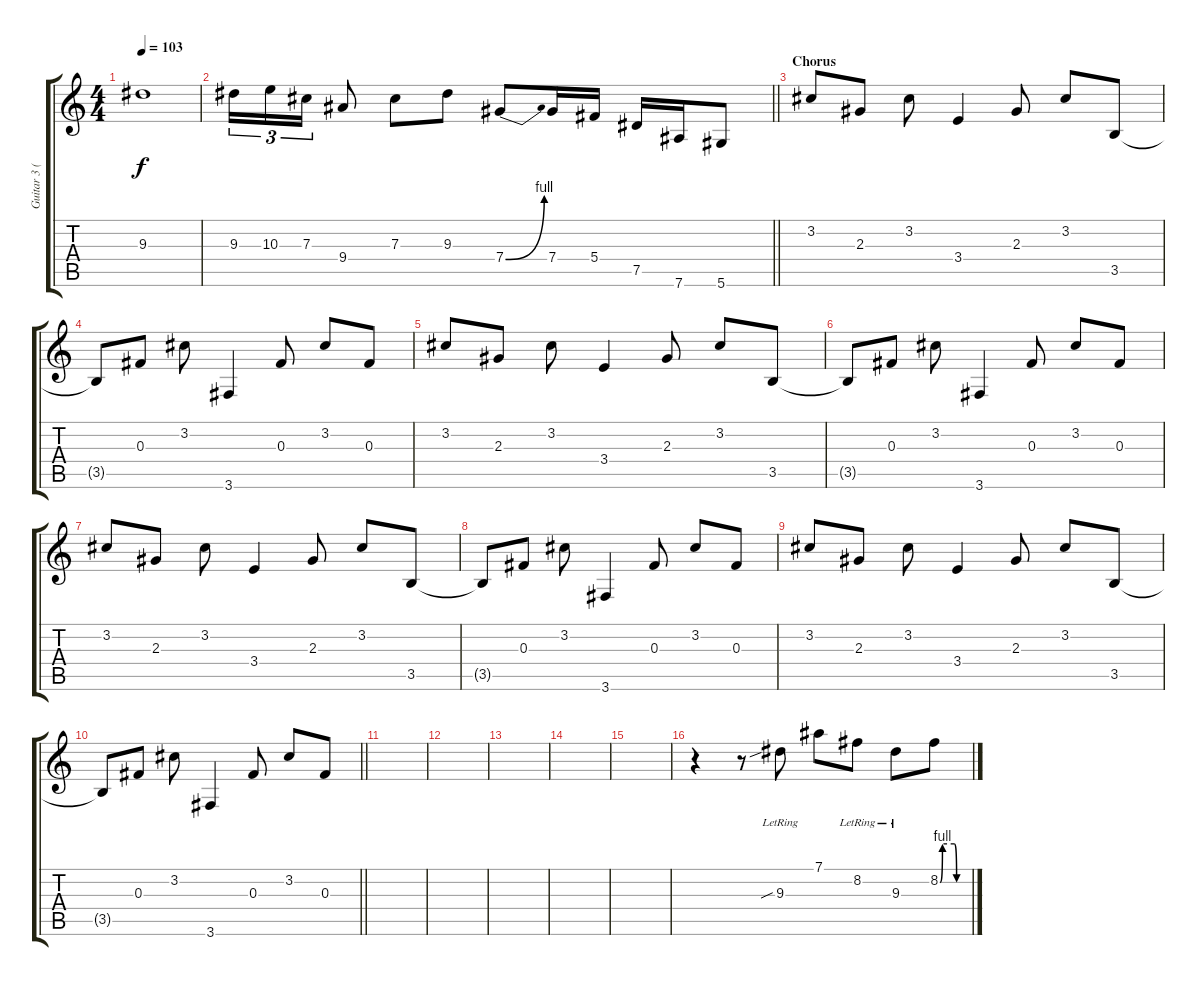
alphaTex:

\track ("Guitar 3 (Overdrive)" "Guitar 3 (") {instrument overdrivenguitar}
\staff {score tabs}
\tuning (Eb4 Bb3 Gb3 Db3 Ab2 Eb2) {hide}
\ts (4 4)
\tempo 103
\clef g2
\ks c
9.3{t}.1{dy f} |
\barLineRight lightlight
9.3.16{tu (3 2)} 10.3.16{tu (3 2)} 7.3.16{tu (3 2)} 9.4.8 7.3.8 9.3.8 7.4{be (bend 0 0 60 4)}.8 7.4.16 5.4.16 7.5.16 7.6.16 5.6.8 |
\section ("" "Chorus")
3.2.8{volume 16} 2.3.8 3.2.8 3.4.4 2.3.8 3.2.8 3.5.8 |
3.5{t}.8 0.3.8 3.2.8 3.6.4 0.3.8 3.2.8 0.3.8 |
3.2.8 2.3.8 3.2.8 3.4.4 2.3.8 3.2.8 3.5.8 |
3.5{t}.8 0.3.8 3.2.8 3.6.4 0.3.8 3.2.8 0.3.8 |
3.2.8 2.3.8 3.2.8 3.4.4 2.3.8 3.2.8 3.5.8 |
3.5{t}.8 0.3.8 3.2.8 3.6.4 0.3.8 3.2.8 0.3.8 |
3.2.8 2.3.8 3.2.8 3.4.4 2.3.8 3.2.8 3.5.8 |
\barLineRight lightlight
3.5{t}.8 0.3.8 3.2.8 3.6.4 0.3.8 3.2.8 0.3.8 |
|
|
|
|
|
r.4 r.8 9.3{sib lr}.8 7.1.8 8.2{lr}.8 9.3{lr}.8 8.2{be (custom 0 0 5 4 30 4 35 0 45 0 60 0)}.8
